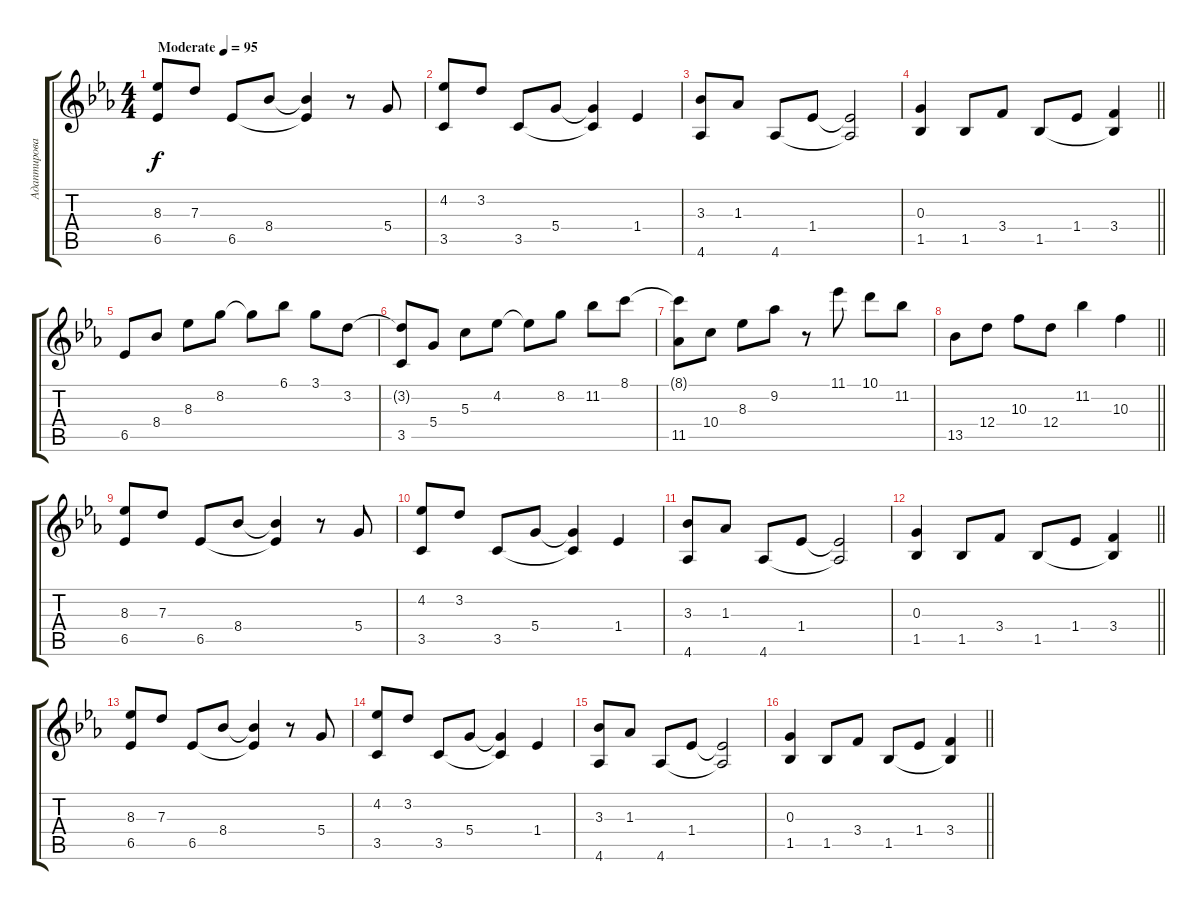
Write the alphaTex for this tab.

\track ("Адаптированная гитара" "Адаптирова") {mute instrument acousticguitarsteel}
\staff {score tabs}
\tuning (E4 B3 G3 D3 A2 E2) {hide}
\ts (4 4)
\tempo (95 "Moderate")
\clef g2
\ks eb
(8.3 6.5).8{dy f instrument acousticguitarsteel} 7.3.8 6.5.8 8.4.8 (8.4{t} 6.5{t}).4 r.8 5.4.8 |
(4.2 3.5).8 3.2.8 3.5.8 5.4.8 (5.4{t} 3.5{t}).4 1.4.4 |
(3.3 4.6).8 1.3.8 4.6.8 1.4.8 (1.4{t} 4.6{t}).2 |
\barLineRight lightlight
(0.3 1.5).4 1.5.8 3.4.8 1.5.8 1.4.8 (3.4 1.5{t}).4 |
6.5.8 8.4.8 8.3.8 8.2.8 8.2{t}.8 6.1.8 3.1.8 3.2.8 |
(3.2{t} 3.5).8 5.4.8 5.3.8 4.2.8 4.2{t}.8 8.2.8 11.2.8 8.1.8 |
(8.1{t} 11.5).8 10.4.8 8.3.8 9.2.8 r.8 11.1.8 10.1.8 11.2.8 |
\barLineRight lightlight
13.5.8 12.4.8 10.3.8 12.4.8 11.2.4 10.3.4 |
(8.3 6.5).8 7.3.8 6.5.8 8.4.8 (8.4{t} 6.5{t}).4 r.8 5.4.8 |
(4.2 3.5).8 3.2.8 3.5.8 5.4.8 (5.4{t} 3.5{t}).4 1.4.4 |
(3.3 4.6).8 1.3.8 4.6.8 1.4.8 (1.4{t} 4.6{t}).2 |
\barLineRight lightlight
(0.3 1.5).4 1.5.8 3.4.8 1.5.8 1.4.8 (3.4 1.5{t}).4 |
(8.3 6.5).8 7.3.8 6.5.8 8.4.8 (8.4{t} 6.5{t}).4 r.8 5.4.8 |
(4.2 3.5).8 3.2.8 3.5.8 5.4.8 (5.4{t} 3.5{t}).4 1.4.4 |
(3.3 4.6).8 1.3.8 4.6.8 1.4.8 (1.4{t} 4.6{t}).2 |
\barLineRight lightlight
(0.3 1.5).4 1.5.8 3.4.8 1.5.8 1.4.8 (3.4 1.5{t}).4
